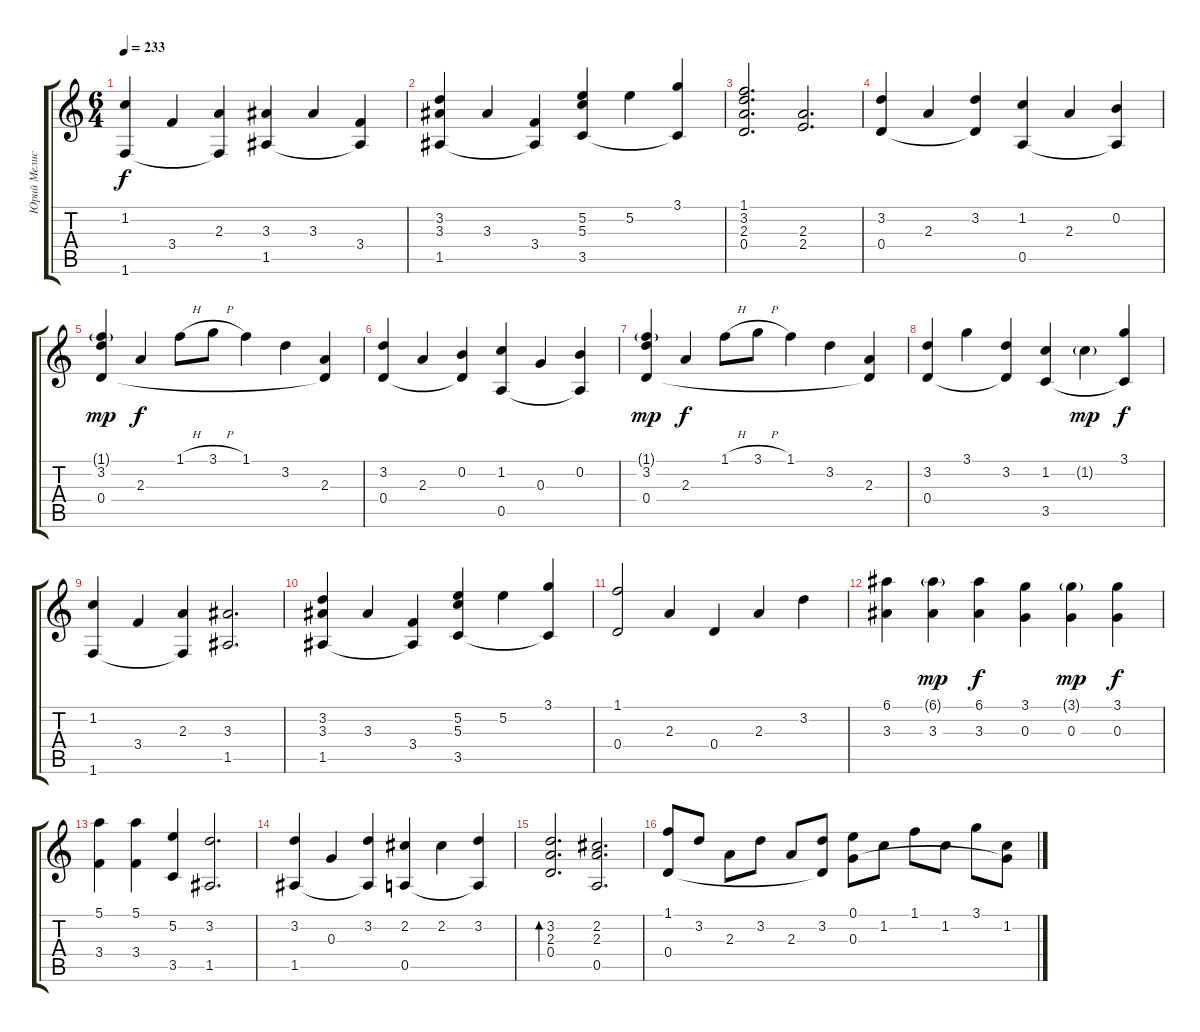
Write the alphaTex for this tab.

\track ("Юрий Мелисов" "Юрий Мелис") {instrument acousticguitarnylon}
\staff {score tabs}
\tuning (E4 B3 G3 D3 A2 E2) {hide}
\ts (6 4)
\tempo 233
\clef g2
\ks c
(1.2 1.6).4{dy f} 3.4.4 (2.3 1.6{t}).4 (3.3 1.5).4 3.3.4 (3.4 1.5{t}).4 |
(3.2 3.3 1.5).4 3.3.4 (3.4 1.5{t}).4 (5.2 5.3 3.5).4 5.2.4 (3.1 3.5{t}).4 |
(1.1 3.2 2.3 0.4).2{d} (2.3 2.4).2{d} |
(3.2 0.4).4 2.3.4 (3.2 0.4{t}).4 (1.2 0.5).4 2.3.4 (0.2 0.5{t}).4 |
(1.1{g} 3.2 0.4).4{dy mp} 2.3.4{dy f} 1.1{h}.8 3.1{h}.8 1.1.4 3.2.4 (2.3 0.4{t}).4 |
(3.2 0.4).4 2.3.4 (0.2 0.4{t}).4 (1.2 0.5).4 0.3.4 (0.2 0.5{t}).4 |
(1.1{g} 3.2 0.4).4{dy mp} 2.3.4{dy f} 1.1{h}.8 3.1{h}.8 1.1.4 3.2.4 (2.3 0.4{t}).4 |
(3.2 0.4).4 3.1.4 (3.2 0.4{t}).4 (1.2 3.5).4 1.2{g}.4{dy mp} (3.1 3.5{t}).4{dy f} |
(1.2 1.6).4 3.4.4 (2.3 1.6{t}).4 (3.3 1.5).2{d} |
(3.2 3.3 1.5).4 3.3.4 (3.4 1.5{t}).4 (5.2 5.3 3.5).4 5.2.4 (3.1 3.5{t}).4 |
(1.1 0.4).2 2.3.4 0.4.4 2.3.4 3.2.4 |
(6.1 3.3).4 (6.1{g} 3.3).4{dy mp} (6.1 3.3).4{dy f} (3.1 0.3).4 (3.1{g} 0.3).4{dy mp} (3.1 0.3).4{dy f} |
(5.1 3.4).4 (5.1 3.4).4 (5.2 3.5).4 (3.2 1.5).2{d} |
(3.2 1.5).4 0.3.4 (3.2 1.5{t}).4 (2.2 0.5).4 2.2.4 (3.2 0.5{t}).4 |
(3.2 2.3 0.4).2{d bd 60} (2.2 2.3 0.5).2{d} |
(1.1 0.4).8 3.2.8 2.3.8 3.2.8 2.3.8 (3.2 0.4{t}).8 (0.1 0.3).8 1.2.8 1.1.8 1.2.8 3.1.8 (1.2 0.3{t}).8
